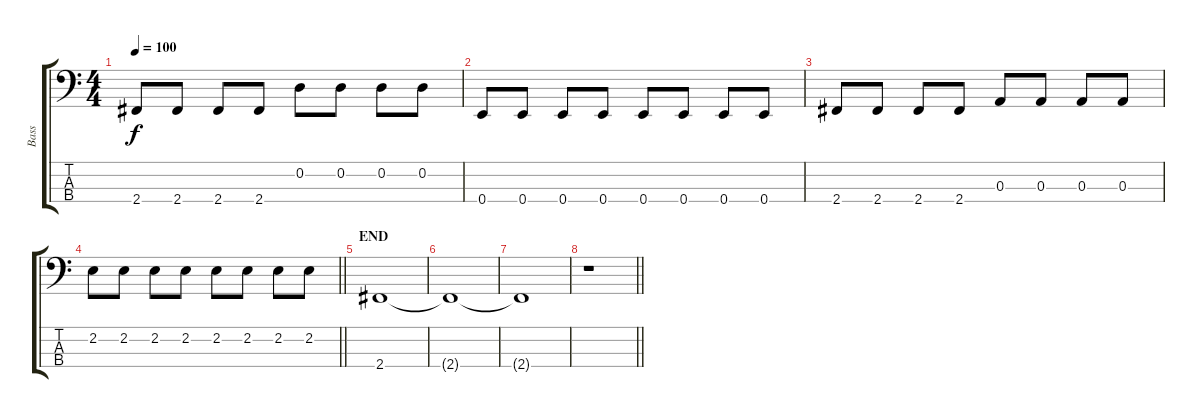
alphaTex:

\track ("Bass" "Bass") {instrument electricbassfinger}
\staff {score tabs}
\tuning (G2 D2 A1 E1) {hide}
\ts (4 4)
\tempo 100
\clef f4
\ks c
2.4.8{dy f} 2.4.8 2.4.8 2.4.8 0.2.8 0.2.8 0.2.8 0.2.8 |
0.4.8 0.4.8 0.4.8 0.4.8 0.4.8 0.4.8 0.4.8 0.4.8 |
2.4.8 2.4.8 2.4.8 2.4.8 0.3.8 0.3.8 0.3.8 0.3.8 |
\barLineRight lightlight
2.2.8 2.2.8 2.2.8 2.2.8 2.2.8 2.2.8 2.2.8 2.2.8 |
\section ("" "END")
2.4.1 |
2.4{t}.1 |
2.4{t}.1 |
\barLineRight lightlight
r.1
